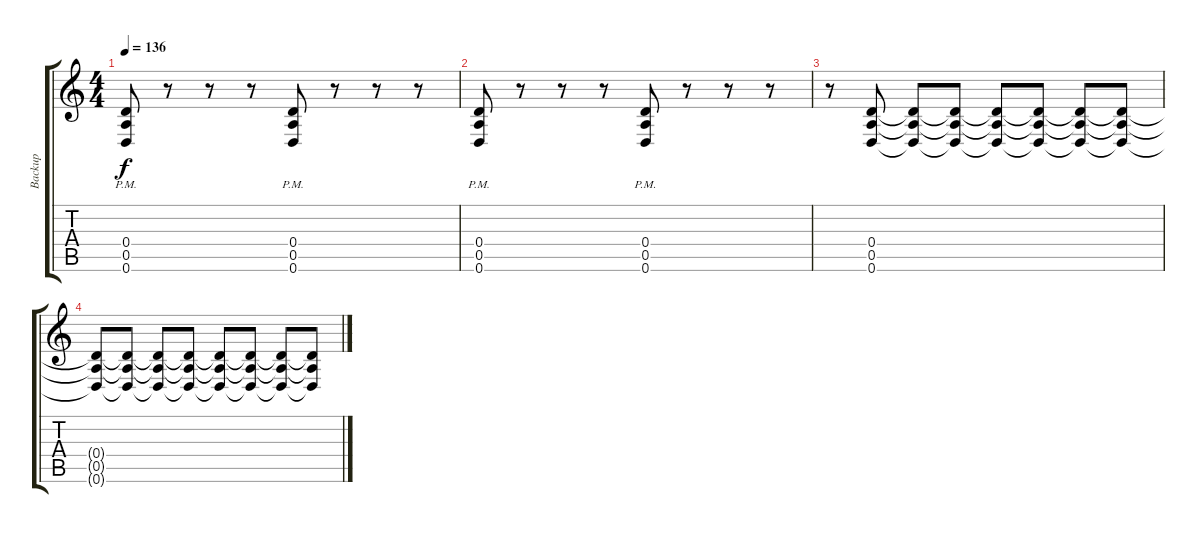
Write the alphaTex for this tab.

\track ("Backup" "Backup") {instrument distortionguitar}
\staff {score tabs}
\tuning (E4 B3 G3 D3 A2 D2) {hide}
\ts (4 4)
\tempo 136
\clef g2
\ks c
(0.4{pm} 0.5{pm} 0.6{pm}).8{dy f} r.8 r.8 r.8 (0.4{pm} 0.5{pm} 0.6{pm}).8 r.8 r.8 r.8 |
(0.4{pm} 0.5{pm} 0.6{pm}).8 r.8 r.8 r.8 (0.4{pm} 0.5{pm} 0.6{pm}).8 r.8 r.8 r.8 |
r.8 (0.4 0.5 0.6).8 (0.4{t} 0.5{t} 0.6{t}).8 (0.4{t} 0.5{t} 0.6{t}).8 (0.4{t} 0.5{t} 0.6{t}).8 (0.4{t} 0.5{t} 0.6{t}).8 (0.4{t} 0.5{t} 0.6{t}).8 (0.4{t} 0.5{t} 0.6{t}).8 |
(0.4{t} 0.5{t} 0.6{t}).8 (0.4{t} 0.5{t} 0.6{t}).8 (0.4{t} 0.5{t} 0.6{t}).8 (0.4{t} 0.5{t} 0.6{t}).8 (0.4{t} 0.5{t} 0.6{t}).8 (0.4{t} 0.5{t} 0.6{t}).8 (0.4{t} 0.5{t} 0.6{t}).8 (0.4{t} 0.5{t} 0.6{t}).8
